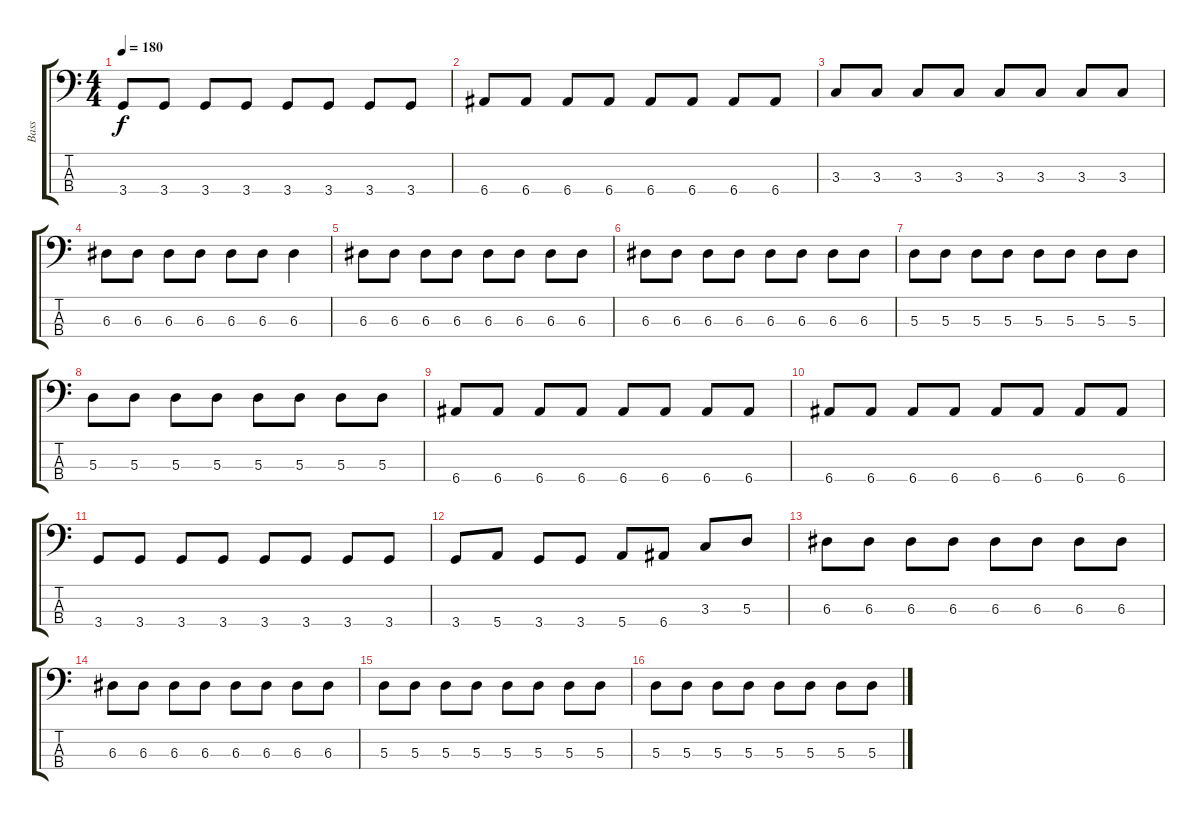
\track ("Bass" "Bass") {instrument electricbasspick}
\staff {score tabs}
\tuning (G2 D2 A1 E1) {hide}
\ts (4 4)
\tempo 180
\clef f4
\ks c
3.4.8{dy f} 3.4.8 3.4.8 3.4.8 3.4.8 3.4.8 3.4.8 3.4.8 |
6.4.8 6.4.8 6.4.8 6.4.8 6.4.8 6.4.8 6.4.8 6.4.8 |
3.3.8 3.3.8 3.3.8 3.3.8 3.3.8 3.3.8 3.3.8 3.3.8 |
6.3.8 6.3.8 6.3.8 6.3.8 6.3.8 6.3.8 6.3.4 |
6.3.8 6.3.8 6.3.8 6.3.8 6.3.8 6.3.8 6.3.8 6.3.8 |
6.3.8 6.3.8 6.3.8 6.3.8 6.3.8 6.3.8 6.3.8 6.3.8 |
5.3.8 5.3.8 5.3.8 5.3.8 5.3.8 5.3.8 5.3.8 5.3.8 |
5.3.8 5.3.8 5.3.8 5.3.8 5.3.8 5.3.8 5.3.8 5.3.8 |
6.4.8 6.4.8 6.4.8 6.4.8 6.4.8 6.4.8 6.4.8 6.4.8 |
6.4.8 6.4.8 6.4.8 6.4.8 6.4.8 6.4.8 6.4.8 6.4.8 |
3.4.8 3.4.8 3.4.8 3.4.8 3.4.8 3.4.8 3.4.8 3.4.8 |
3.4.8 5.4.8 3.4.8 3.4.8 5.4.8 6.4.8 3.3.8 5.3.8 |
6.3.8 6.3.8 6.3.8 6.3.8 6.3.8 6.3.8 6.3.8 6.3.8 |
6.3.8 6.3.8 6.3.8 6.3.8 6.3.8 6.3.8 6.3.8 6.3.8 |
5.3.8 5.3.8 5.3.8 5.3.8 5.3.8 5.3.8 5.3.8 5.3.8 |
5.3.8 5.3.8 5.3.8 5.3.8 5.3.8 5.3.8 5.3.8 5.3.8
